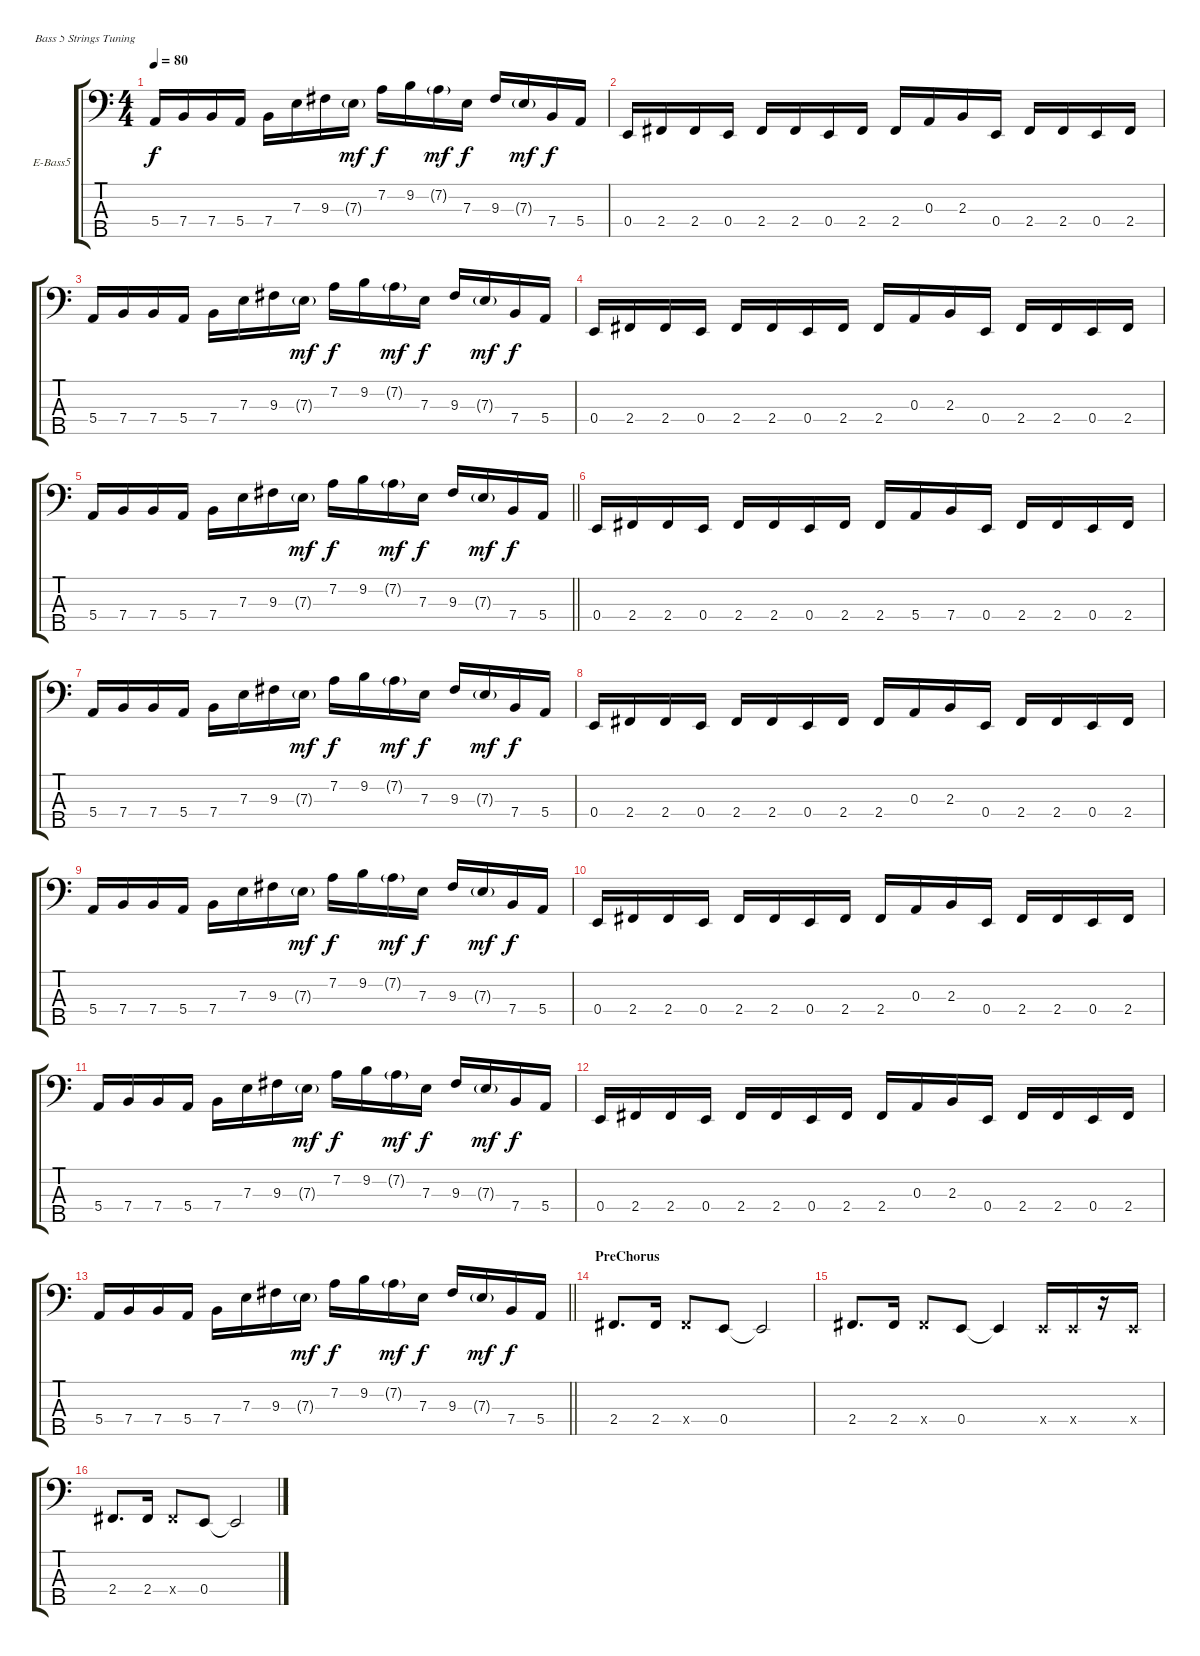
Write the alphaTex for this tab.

\bracketExtendMode groupsimilarinstruments
\firstSystemTrackNameOrientation horizontal
\otherSystemsTrackNameOrientation horizontal
\track ("Bass" "E-Bass5") {instrument electricbassfinger}
\staff {score tabs}
\tuning (G2 D2 A1 E1 B0)
\ts (4 4)
\tempo 80
\clef f4
\ks c
5.4.16{dy f} 7.4.16 7.4.16 5.4.16 7.4.16 7.3.16 9.3.16 7.3{g}.16{dy mf} 7.2.16{dy f} 9.2.16 7.2{g}.16{dy mf} 7.3.16{dy f} 9.3.16 7.3{g}.16{dy mf} 7.4.16{dy f} 5.4.16 |
0.4.16 2.4.16 2.4.16 0.4.16 2.4.16 2.4.16 0.4.16 2.4.16 2.4.16 0.3.16 2.3.16 0.4.16 2.4.16 2.4.16 0.4.16 2.4.16 |
5.4.16 7.4.16 7.4.16 5.4.16 7.4.16 7.3.16 9.3.16 7.3{g}.16{dy mf} 7.2.16{dy f} 9.2.16 7.2{g}.16{dy mf} 7.3.16{dy f} 9.3.16 7.3{g}.16{dy mf} 7.4.16{dy f} 5.4.16 |
0.4.16 2.4.16 2.4.16 0.4.16 2.4.16 2.4.16 0.4.16 2.4.16 2.4.16 0.3.16 2.3.16 0.4.16 2.4.16 2.4.16 0.4.16 2.4.16 |
\barLineRight lightlight
5.4.16 7.4.16 7.4.16 5.4.16 7.4.16 7.3.16 9.3.16 7.3{g}.16{dy mf} 7.2.16{dy f} 9.2.16 7.2{g}.16{dy mf} 7.3.16{dy f} 9.3.16 7.3{g}.16{dy mf} 7.4.16{dy f} 5.4.16 |
0.4.16 2.4.16 2.4.16 0.4.16 2.4.16 2.4.16 0.4.16 2.4.16 2.4.16 5.4.16 7.4.16 0.4.16 2.4.16 2.4.16 0.4.16 2.4.16 |
5.4.16 7.4.16 7.4.16 5.4.16 7.4.16 7.3.16 9.3.16 7.3{g}.16{dy mf} 7.2.16{dy f} 9.2.16 7.2{g}.16{dy mf} 7.3.16{dy f} 9.3.16 7.3{g}.16{dy mf} 7.4.16{dy f} 5.4.16 |
0.4.16 2.4.16 2.4.16 0.4.16 2.4.16 2.4.16 0.4.16 2.4.16 2.4.16 0.3.16 2.3.16 0.4.16 2.4.16 2.4.16 0.4.16 2.4.16 |
5.4.16 7.4.16 7.4.16 5.4.16 7.4.16 7.3.16 9.3.16 7.3{g}.16{dy mf} 7.2.16{dy f} 9.2.16 7.2{g}.16{dy mf} 7.3.16{dy f} 9.3.16 7.3{g}.16{dy mf} 7.4.16{dy f} 5.4.16 |
0.4.16 2.4.16 2.4.16 0.4.16 2.4.16 2.4.16 0.4.16 2.4.16 2.4.16 0.3.16 2.3.16 0.4.16 2.4.16 2.4.16 0.4.16 2.4.16 |
5.4.16 7.4.16 7.4.16 5.4.16 7.4.16 7.3.16 9.3.16 7.3{g}.16{dy mf} 7.2.16{dy f} 9.2.16 7.2{g}.16{dy mf} 7.3.16{dy f} 9.3.16 7.3{g}.16{dy mf} 7.4.16{dy f} 5.4.16 |
0.4.16 2.4.16 2.4.16 0.4.16 2.4.16 2.4.16 0.4.16 2.4.16 2.4.16 0.3.16 2.3.16 0.4.16 2.4.16 2.4.16 0.4.16 2.4.16 |
\barLineRight lightlight
5.4.16 7.4.16 7.4.16 5.4.16 7.4.16 7.3.16 9.3.16 7.3{g}.16{dy mf} 7.2.16{dy f} 9.2.16 7.2{g}.16{dy mf} 7.3.16{dy f} 9.3.16 7.3{g}.16{dy mf} 7.4.16{dy f} 5.4.16 |
\section ("" "PreChorus")
2.4.8{d} 2.4.16 2.4{x}.8 0.4.8 0.4{t}.2 |
2.4.8{d} 2.4.16 2.4{x}.8 0.4.8 0.4{t}.4 0.4{x}.16 0.4{x}.16 r.16 0.4{x}.16 |
2.4.8{d} 2.4.16 2.4{x}.8 0.4.8 0.4{t}.2
